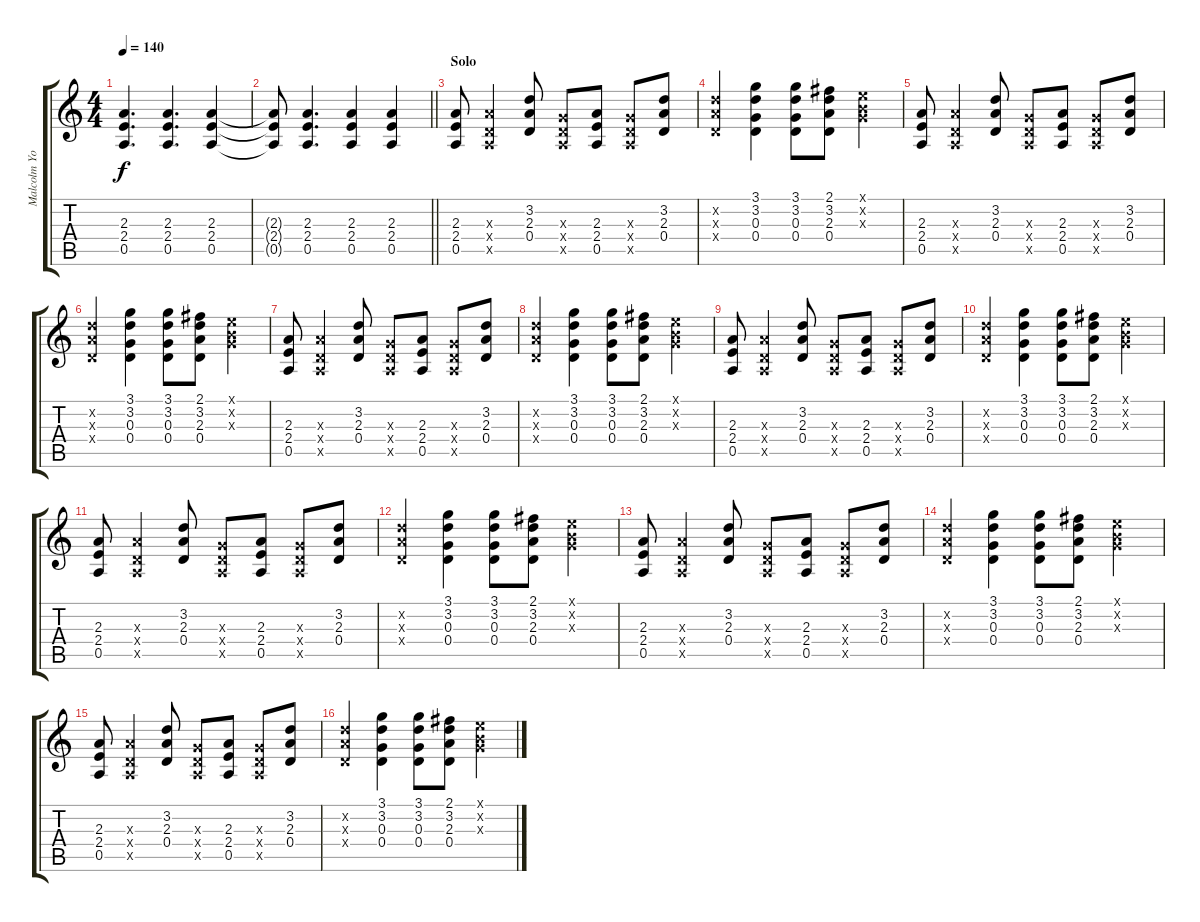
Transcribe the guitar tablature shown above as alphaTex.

\track ("Malcolm Young" "Malcolm Yo") {instrument overdrivenguitar}
\staff {score tabs}
\tuning (E4 B3 G3 D3 A2 E2) {hide}
\ts (4 4)
\tempo 140
\clef g2
\ks c
(2.3 2.4 0.5).4{d dy f} (2.3 2.4 0.5).4{d} (2.3 2.4 0.5).4 |
\barLineRight lightlight
(2.3{t} 2.4{t} 0.5{t}).8 (2.3 2.4 0.5).4{d} (2.3 2.4 0.5).4 (2.3 2.4 0.5).4 |
\section ("" "Solo")
(2.3 2.4 0.5).8 (2.3{x} 0.4{x} 0.5{x}).4 (3.2 2.3 0.4).8 (0.3{x} 0.4{x} 0.5{x}).8 (2.3 2.4 0.5).8 (0.3{x} 0.4{x} 0.5{x}).8 (3.2 2.3 0.4).8 |
(3.2{x} 2.3{x} 0.4{x}).4 (3.1 3.2 0.3 0.4).4 (3.1 3.2 0.3 0.4).8 (2.1 3.2 2.3 0.4).8 (0.1{x} 0.2{x} 0.3{x}).4 |
(2.3 2.4 0.5).8 (2.3{x} 0.4{x} 0.5{x}).4 (3.2 2.3 0.4).8 (0.3{x} 0.4{x} 0.5{x}).8 (2.3 2.4 0.5).8 (0.3{x} 0.4{x} 0.5{x}).8 (3.2 2.3 0.4).8 |
(3.2{x} 2.3{x} 0.4{x}).4 (3.1 3.2 0.3 0.4).4 (3.1 3.2 0.3 0.4).8 (2.1 3.2 2.3 0.4).8 (0.1{x} 0.2{x} 0.3{x}).4 |
(2.3 2.4 0.5).8 (2.3{x} 0.4{x} 0.5{x}).4 (3.2 2.3 0.4).8 (0.3{x} 0.4{x} 0.5{x}).8 (2.3 2.4 0.5).8 (0.3{x} 0.4{x} 0.5{x}).8 (3.2 2.3 0.4).8 |
(3.2{x} 2.3{x} 0.4{x}).4 (3.1 3.2 0.3 0.4).4 (3.1 3.2 0.3 0.4).8 (2.1 3.2 2.3 0.4).8 (0.1{x} 0.2{x} 0.3{x}).4 |
(2.3 2.4 0.5).8 (2.3{x} 0.4{x} 0.5{x}).4 (3.2 2.3 0.4).8 (0.3{x} 0.4{x} 0.5{x}).8 (2.3 2.4 0.5).8 (0.3{x} 0.4{x} 0.5{x}).8 (3.2 2.3 0.4).8 |
(3.2{x} 2.3{x} 0.4{x}).4 (3.1 3.2 0.3 0.4).4 (3.1 3.2 0.3 0.4).8 (2.1 3.2 2.3 0.4).8 (0.1{x} 0.2{x} 0.3{x}).4 |
(2.3 2.4 0.5).8 (2.3{x} 0.4{x} 0.5{x}).4 (3.2 2.3 0.4).8 (0.3{x} 0.4{x} 0.5{x}).8 (2.3 2.4 0.5).8 (0.3{x} 0.4{x} 0.5{x}).8 (3.2 2.3 0.4).8 |
(3.2{x} 2.3{x} 0.4{x}).4 (3.1 3.2 0.3 0.4).4 (3.1 3.2 0.3 0.4).8 (2.1 3.2 2.3 0.4).8 (0.1{x} 0.2{x} 0.3{x}).4 |
(2.3 2.4 0.5).8 (2.3{x} 0.4{x} 0.5{x}).4 (3.2 2.3 0.4).8 (0.3{x} 0.4{x} 0.5{x}).8 (2.3 2.4 0.5).8 (0.3{x} 0.4{x} 0.5{x}).8 (3.2 2.3 0.4).8 |
(3.2{x} 2.3{x} 0.4{x}).4 (3.1 3.2 0.3 0.4).4 (3.1 3.2 0.3 0.4).8 (2.1 3.2 2.3 0.4).8 (0.1{x} 0.2{x} 0.3{x}).4 |
(2.3 2.4 0.5).8 (2.3{x} 0.4{x} 0.5{x}).4 (3.2 2.3 0.4).8 (0.3{x} 0.4{x} 0.5{x}).8 (2.3 2.4 0.5).8 (0.3{x} 0.4{x} 0.5{x}).8 (3.2 2.3 0.4).8 |
(3.2{x} 2.3{x} 0.4{x}).4 (3.1 3.2 0.3 0.4).4 (3.1 3.2 0.3 0.4).8 (2.1 3.2 2.3 0.4).8 (0.1{x} 0.2{x} 0.3{x}).4
